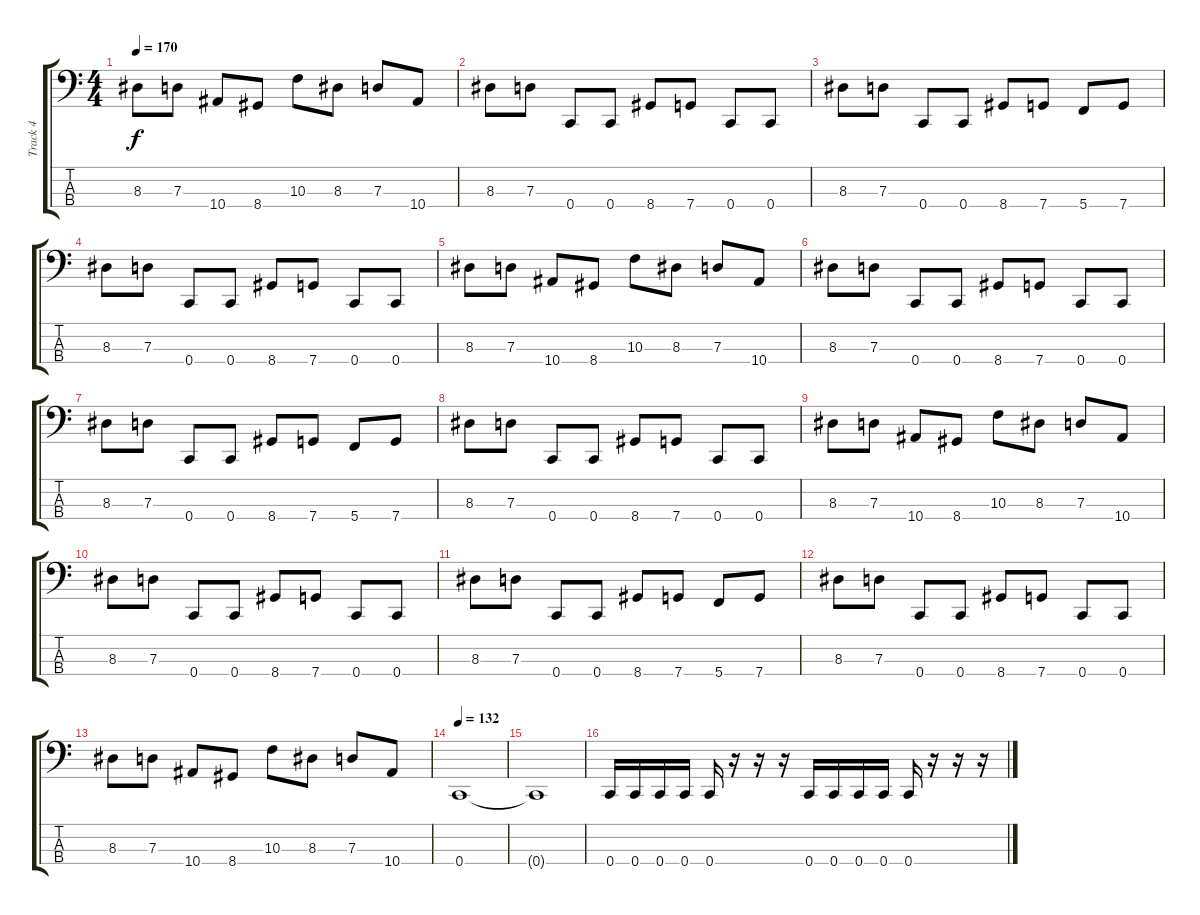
\track ("Track 4" "Track 4") {instrument electricbasspick}
\staff {score tabs}
\tuning (F2 C2 G1 C1) {hide}
\ts (4 4)
\tempo 170
\clef f4
\ks c
8.3.8{dy f} 7.3.8 10.4.8 8.4.8 10.3.8 8.3.8 7.3.8 10.4.8 |
8.3.8 7.3.8 0.4.8 0.4.8 8.4.8 7.4.8 0.4.8 0.4.8 |
8.3.8 7.3.8 0.4.8 0.4.8 8.4.8 7.4.8 5.4.8 7.4.8 |
8.3.8 7.3.8 0.4.8 0.4.8 8.4.8 7.4.8 0.4.8 0.4.8 |
8.3.8 7.3.8 10.4.8 8.4.8 10.3.8 8.3.8 7.3.8 10.4.8 |
8.3.8 7.3.8 0.4.8 0.4.8 8.4.8 7.4.8 0.4.8 0.4.8 |
8.3.8 7.3.8 0.4.8 0.4.8 8.4.8 7.4.8 5.4.8 7.4.8 |
8.3.8 7.3.8 0.4.8 0.4.8 8.4.8 7.4.8 0.4.8 0.4.8 |
8.3.8 7.3.8 10.4.8 8.4.8 10.3.8 8.3.8 7.3.8 10.4.8 |
8.3.8 7.3.8 0.4.8 0.4.8 8.4.8 7.4.8 0.4.8 0.4.8 |
8.3.8 7.3.8 0.4.8 0.4.8 8.4.8 7.4.8 5.4.8 7.4.8 |
8.3.8 7.3.8 0.4.8 0.4.8 8.4.8 7.4.8 0.4.8 0.4.8 |
8.3.8 7.3.8 10.4.8 8.4.8 10.3.8 8.3.8 7.3.8 10.4.8 |
\tempo 132
0.4.1 |
0.4{t}.1 |
0.4.16 0.4.16 0.4.16 0.4.16 0.4.16 r.16 r.16 r.16 0.4.16 0.4.16 0.4.16 0.4.16 0.4.16 r.16 r.16 r.16
